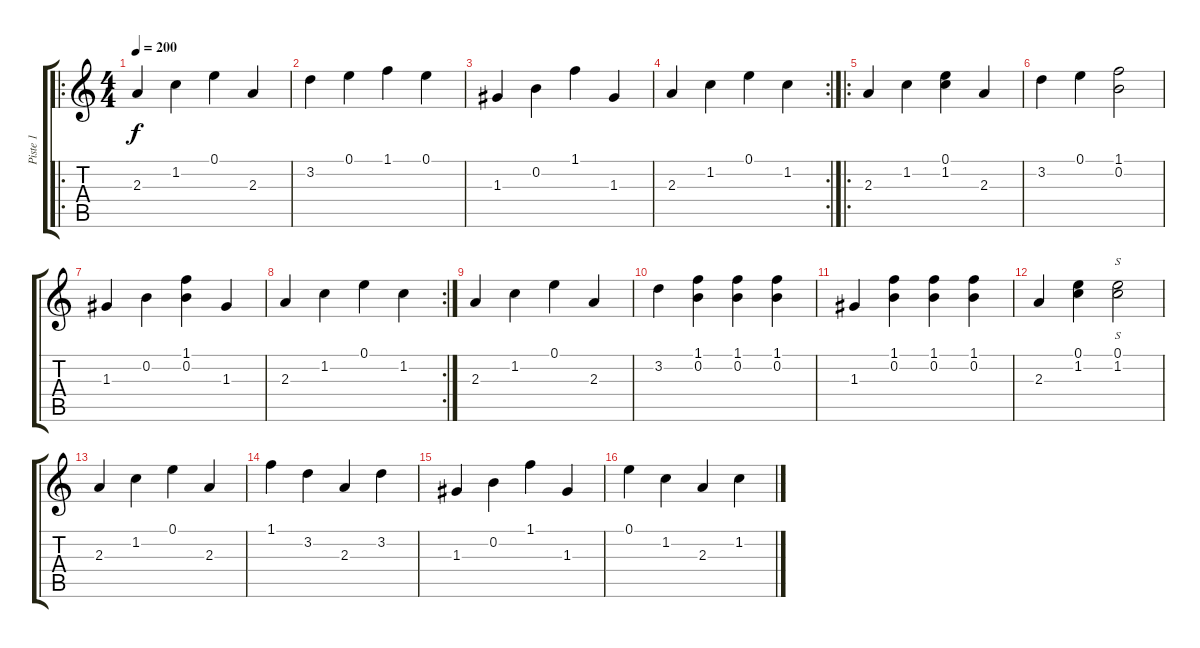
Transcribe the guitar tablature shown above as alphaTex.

\track ("Piste 1" "Piste 1") {instrument acousticguitarsteel}
\staff {score tabs}
\tuning (E4 B3 G3 D3 A2 E2) {hide}
\ro
\ts (4 4)
\tempo 200
\clef g2
\ks c
2.3.4{dy f instrument acousticguitarsteel} 1.2.4 0.1.4 2.3.4 |
3.2.4 0.1.4 1.1.4 0.1.4 |
1.3.4 0.2.4 1.1.4 1.3.4 |
\rc 2
2.3.4 1.2.4 0.1.4 1.2.4 |
\ro
2.3.4 1.2.4 (0.1 1.2).4 2.3.4 |
3.2.4 0.1.4 (1.1 0.2).2 |
1.3.4 0.2.4 (1.1 0.2).4 1.3.4 |
\rc 2
2.3.4 1.2.4 0.1.4 1.2.4 |
2.3.4 1.2.4 0.1.4 2.3.4 |
3.2.4 (1.1 0.2).4 (1.1 0.2).4 (1.1 0.2).4 |
1.3.4 (1.1 0.2).4 (1.1 0.2).4 (1.1 0.2).4 |
2.3.4 (0.1 1.2).4 (0.1 1.2).2{s} |
2.3.4 1.2.4 0.1.4 2.3.4 |
1.1.4 3.2.4 2.3.4 3.2.4 |
1.3.4 0.2.4 1.1.4 1.3.4 |
0.1.4 1.2.4 2.3.4 1.2.4
